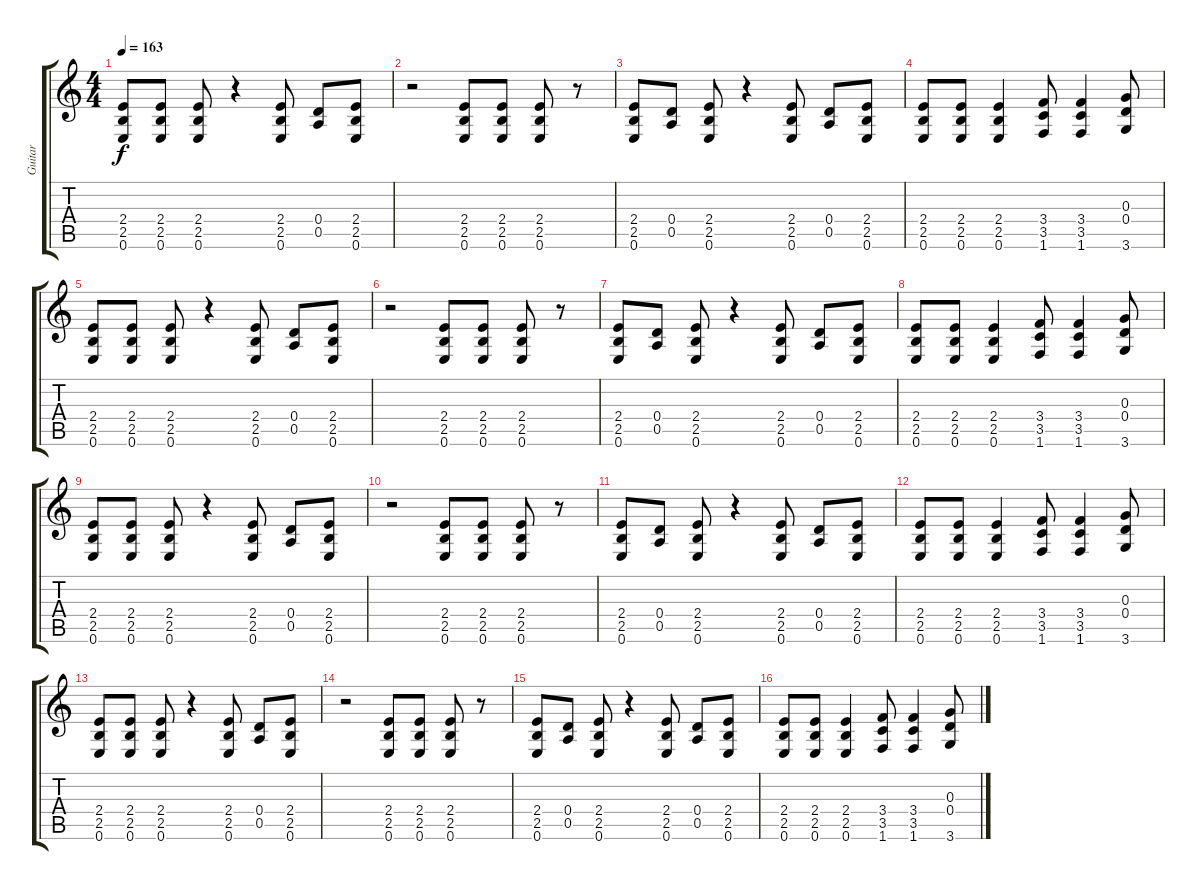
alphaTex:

\track ("Guitar" "Guitar") {instrument overdrivenguitar}
\staff {score tabs}
\tuning (E4 B3 G3 D3 A2 E2) {hide}
\ts (4 4)
\tempo 163
\clef g2
\ks c
(2.4 2.5 0.6).8{dy f} (2.4 2.5 0.6).8 (2.4 2.5 0.6).8 r.4 (2.4 2.5 0.6).8 (0.4 0.5).8 (2.4 2.5 0.6).8 |
r.2 (2.4 2.5 0.6).8 (2.4 2.5 0.6).8 (2.4 2.5 0.6).8 r.8 |
(2.4 2.5 0.6).8 (0.4 0.5).8 (2.4 2.5 0.6).8 r.4 (2.4 2.5 0.6).8 (0.4 0.5).8 (2.4 2.5 0.6).8 |
(2.4 2.5 0.6).8 (2.4 2.5 0.6).8 (2.4 2.5 0.6).4 (3.4 3.5 1.6).8 (3.4 3.5 1.6).4 (0.3 0.4 3.6).8 |
(2.4 2.5 0.6).8 (2.4 2.5 0.6).8 (2.4 2.5 0.6).8 r.4 (2.4 2.5 0.6).8 (0.4 0.5).8 (2.4 2.5 0.6).8 |
r.2 (2.4 2.5 0.6).8 (2.4 2.5 0.6).8 (2.4 2.5 0.6).8 r.8 |
(2.4 2.5 0.6).8 (0.4 0.5).8 (2.4 2.5 0.6).8 r.4 (2.4 2.5 0.6).8 (0.4 0.5).8 (2.4 2.5 0.6).8 |
(2.4 2.5 0.6).8 (2.4 2.5 0.6).8 (2.4 2.5 0.6).4 (3.4 3.5 1.6).8 (3.4 3.5 1.6).4 (0.3 0.4 3.6).8 |
(2.4 2.5 0.6).8 (2.4 2.5 0.6).8 (2.4 2.5 0.6).8 r.4 (2.4 2.5 0.6).8 (0.4 0.5).8 (2.4 2.5 0.6).8 |
r.2 (2.4 2.5 0.6).8 (2.4 2.5 0.6).8 (2.4 2.5 0.6).8 r.8 |
(2.4 2.5 0.6).8 (0.4 0.5).8 (2.4 2.5 0.6).8 r.4 (2.4 2.5 0.6).8 (0.4 0.5).8 (2.4 2.5 0.6).8 |
(2.4 2.5 0.6).8 (2.4 2.5 0.6).8 (2.4 2.5 0.6).4 (3.4 3.5 1.6).8 (3.4 3.5 1.6).4 (0.3 0.4 3.6).8 |
(2.4 2.5 0.6).8 (2.4 2.5 0.6).8 (2.4 2.5 0.6).8 r.4 (2.4 2.5 0.6).8 (0.4 0.5).8 (2.4 2.5 0.6).8 |
r.2 (2.4 2.5 0.6).8 (2.4 2.5 0.6).8 (2.4 2.5 0.6).8 r.8 |
(2.4 2.5 0.6).8 (0.4 0.5).8 (2.4 2.5 0.6).8 r.4 (2.4 2.5 0.6).8 (0.4 0.5).8 (2.4 2.5 0.6).8 |
(2.4 2.5 0.6).8 (2.4 2.5 0.6).8 (2.4 2.5 0.6).4 (3.4 3.5 1.6).8 (3.4 3.5 1.6).4 (0.3 0.4 3.6).8
